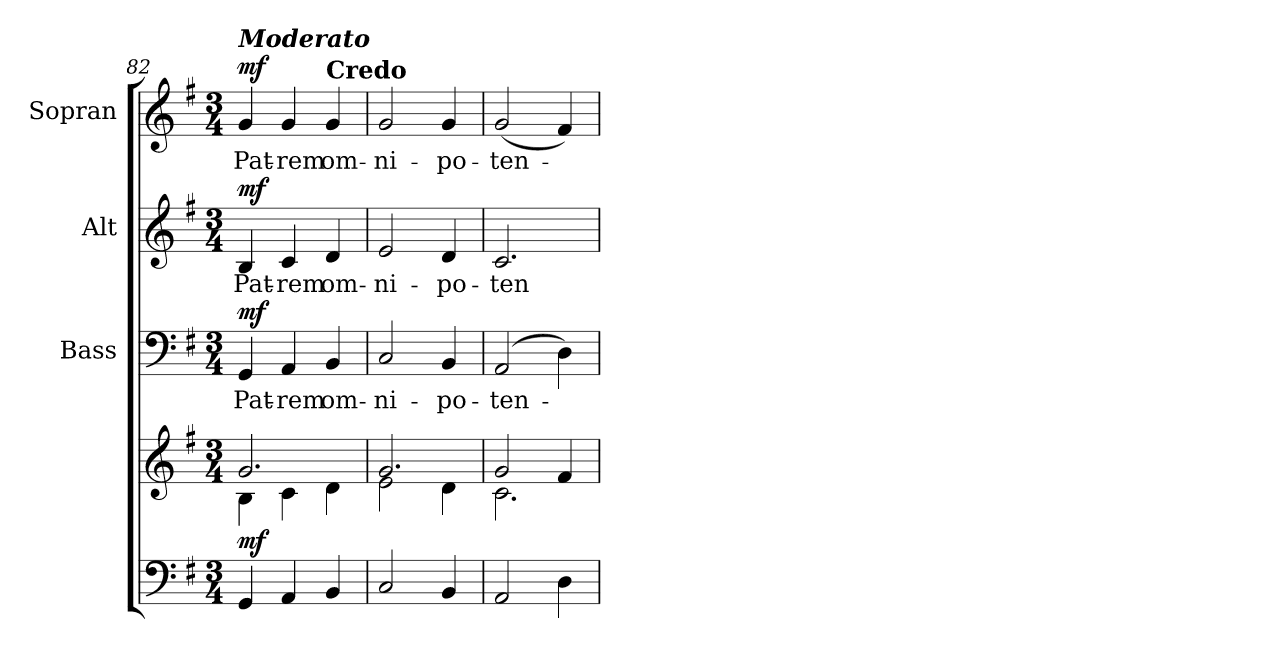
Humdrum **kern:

**kern	**kern	**dynam	**kern	**text	**dynam	**kern	**text	**dynam	**kern	**text	**dynam
*part4	*part4	*part4	*part3	*part3	*part3	*part2	*part2	*part2	*part1	*part1	*part1
*staff5	*staff4	*staff4/5	*staff3	*staff3	*staff3	*staff2	*staff2	*staff2	*staff1	*staff1	*staff1
*	*	*	*I"Bass	*	*	*I"Alt	*	*	*I"Sopran	*	*
*	*	*	*I'B.	*	*	*I'A.	*	*	*I'S.	*	*
!!LO:PB:g=z
*clefF4	*clefG2	*	*clefF4	*	*	*clefG2	*	*	*clefG2	*	*
*k[f#]	*k[f#]	*	*k[f#]	*	*	*k[f#]	*	*	*k[f#]	*	*
*G:	*G:	*	*G:	*	*	*G:	*	*	*G:	*	*
*M3/4	*M3/4	*	*M3/4	*	*	*M3/4	*	*	*M3/4	*	*
=82	=82	=82	=82	=82	=82	=82	=82	=82	=82	=82	=82
*	*^	*	*	*	*	*	*	*	*	*	*
!	!	!	!	!	!	!	!	!	!	!LO:TX:a:Bi:t=Moderato	!	!
!	!	!	!LO:DY:b	!	!LO:LY:b	!LO:DY:a	!	!LO:LY:b	!LO:DY:a	!	!LO:LY:b	!LO:DY:b
4GG/	2.g/	4B\	mf	4GG/	Pat-	mf	4B/	Pat-	mf	4g/	Pat-	mf
!	!	!	!	!	!LO:LY:b	!	!	!LO:LY:b	!	!	!LO:LY:b	!
4AA/	.	4c\	.	4AA/	-rem	.	4c/	-rem	.	4g/	-rem	.
!	!	!	!	!	!	!	!	!	!	!LO:TX:a:B:t=Credo	!	!
!	!	!	!	!	!LO:LY:b	!	!	!LO:LY:b	!	!	!LO:LY:b	!
4BB/	.	4d\	.	4BB/	om-	.	4d/	om-	.	4g/	om-	.
=83	=83	=83	=83	=83	=83	=83	=83	=83	=83	=83	=83	=83
!	!	!	!	!	!LO:LY:b	!	!	!LO:LY:b	!	!	!LO:LY:b	!
2C/	2.g/	2e\	.	2C/	-ni-	.	2e/	-ni-	.	2g/	-ni-	.
!	!	!	!	!	!LO:LY:b	!	!	!LO:LY:b	!	!	!LO:LY:b	!
4BB/	.	4d\	.	4BB/	-po-	.	4d/	-po-	.	4g/	-po-	.
=84	=84	=84	=84	=84	=84	=84	=84	=84	=84	=84	=84	=84
!	!	!	!	!	!LO:LY:b	!	!	!LO:LY:b	!	!	!LO:LY:b	!
2AA/	2g/	2.c\	.	(2AA/	-ten-	.	2.c/	-ten-	.	(<2g/	-ten-	.
4D\	4f#/	.	.	4D\)	.	.	.	.	.	4f#/)	.	.
*	*v	*v	*	*	*	*	*	*	*	*	*	*
=	=	=	=	=	=	=	=	=	=	=	=
*-	*-	*-	*-	*-	*-	*-	*-	*-	*-	*-	*-
